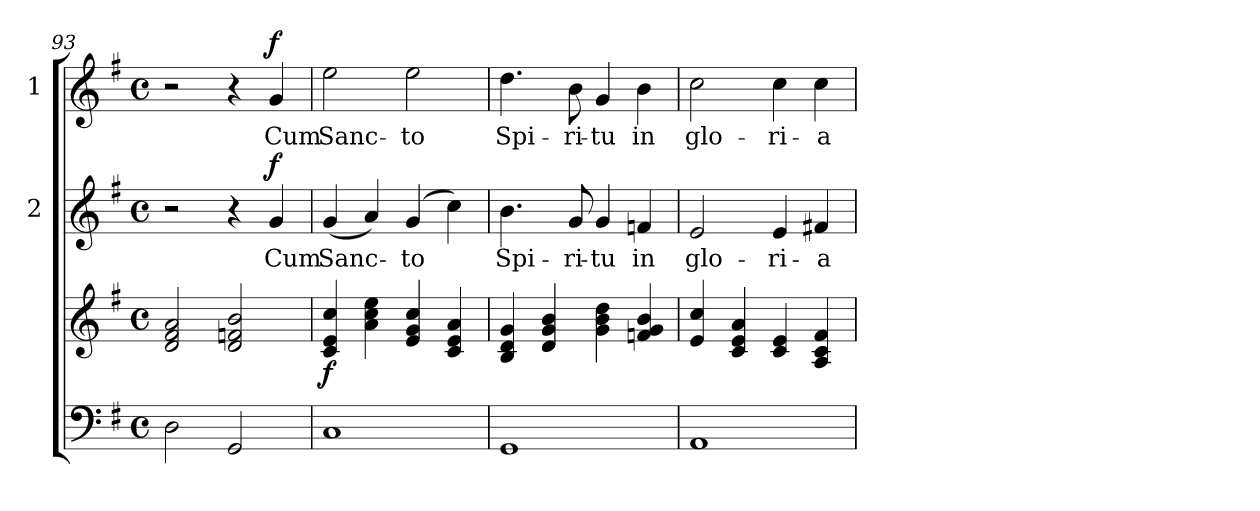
**kern	**kern	**dynam	**kern	**text	**dynam	**kern	**text	**dynam
*part3	*part3	*part3	*part2	*part2	*part2	*part1	*part1	*part1
*staff4	*staff3	*staff3/4	*staff2	*staff2	*staff2	*staff1	*staff1	*staff1
*	*	*	*I"2	*	*	*I"1	*	*
*clefF4	*clefG2	*	*clefG2	*	*	*clefG2	*	*
*	*	*	*ITrd7c12	*	*	*ITrd7c12	*	*
*k[f#]	*k[f#]	*	*k[f#]	*	*	*k[f#]	*	*
*G:	*G:	*	*G:	*	*	*G:	*	*
*M4/4	*M4/4	*	*M4/4	*	*	*M4/4	*	*
*met(c)	*met(c)	*	*met(c)	*	*	*met(c)	*	*
=93	=93	=93	=93	=93	=93	=93	=93	=93
2D\	2d/ 2f#/ 2a/	.	2r	.	.	2r	.	.
2GG/	2d/ 2fn/ 2b/	.	4r	.	.	4r	.	.
!	!	!	!	!LO:LY:b	!LO:DY:a	!	!LO:LY:b	!LO:DY:a
.	.	.	4G/	Cum	f	4G/	Cum	f
=94	=94	=94	=94	=94	=94	=94	=94	=94
!	!	!LO:DY:b	!	!LO:LY:b	!	!	!LO:LY:b	!
1C	4c/ 4e/ 4cc/	f	(<4G/	Sanc-	.	2e\	Sanc-	.
.	4a\ 4cc\ 4ee\	.	4A/)	.	.	.	.	.
!	!	!	!	!LO:LY:b	!	!	!LO:LY:b	!
.	4e/ 4g/ 4cc/	.	(4G/	-to	.	2e\	-to	.
.	4c/ 4e/ 4a/	.	4c\)	.	.	.	.	.
=95	=95	=95	=95	=95	=95	=95	=95	=95
!	!	!	!	!LO:LY:b	!	!	!LO:LY:b	!
1GG	4B/ 4d/ 4g/	.	4.B\	Spi-	.	4.d\	Spi-	.
.	4d/ 4g/ 4b/	.	.	.	.	.	.	.
!	!	!	!	!LO:LY:b	!	!	!LO:LY:b	!
.	.	.	8G/	-ri-	.	8B\	-ri-	.
!	!	!	!	!LO:LY:b	!	!	!LO:LY:b	!
.	4g\ 4b\ 4dd\	.	4G/	-tu	.	4G/	-tu	.
!	!	!	!	!LO:LY:b	!	!	!LO:LY:b	!
.	4fn/ 4g/ 4b/	.	4Fn/	in	.	4B\	in	.
=96	=96	=96	=96	=96	=96	=96	=96	=96
!	!	!	!	!LO:LY:b	!	!	!LO:LY:b	!
1AA	4e/ 4cc/	.	2E/	glo-	.	2c\	glo-	.
.	4c/ 4e/ 4a/	.	.	.	.	.	.	.
!	!	!	!	!LO:LY:b	!	!	!LO:LY:b	!
.	4c/ 4e/	.	4E/	-ri-	.	4c\	-ri-	.
!	!	!	!	!LO:LY:b	!	!	!LO:LY:b	!
.	4A/ 4c/ 4f#/	.	4F#X/	-a	.	4c\	-a	.
=	=	=	=	=	=	=	=	=
*-	*-	*-	*-	*-	*-	*-	*-	*-
